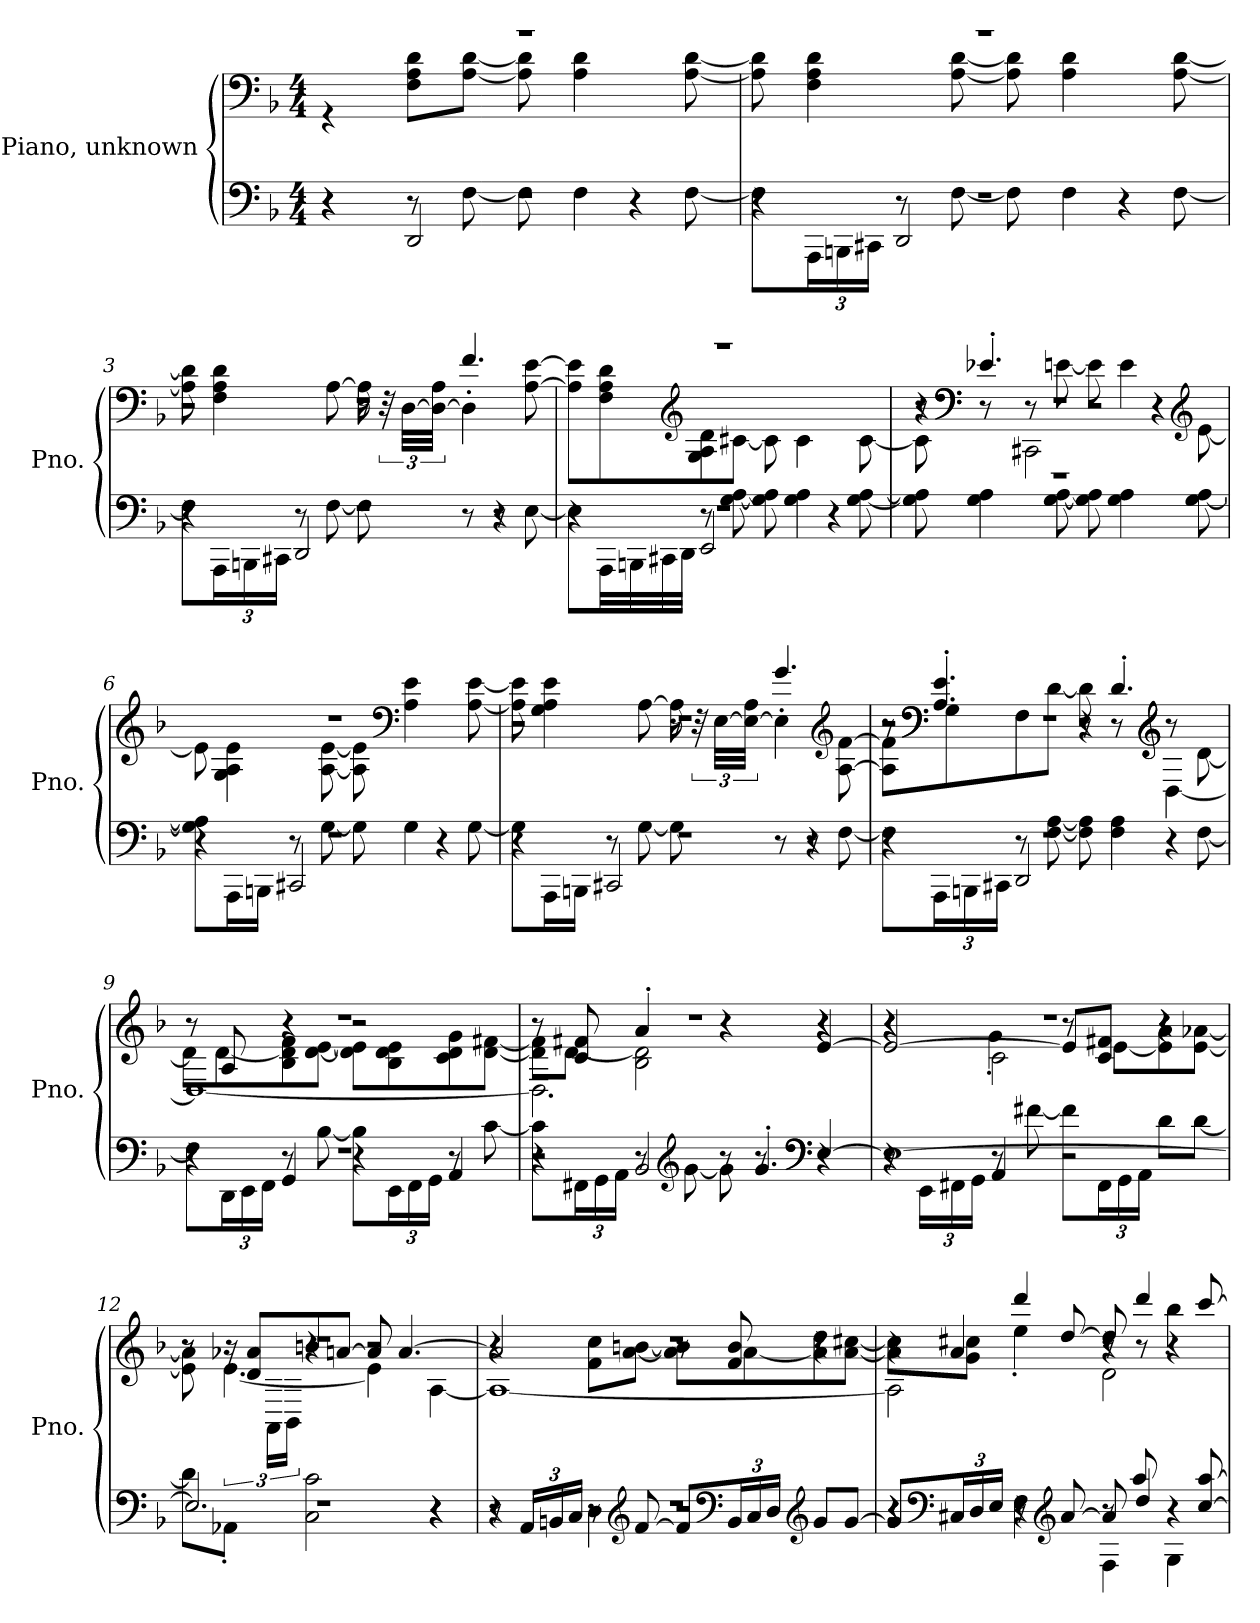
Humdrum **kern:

**kern	**kern
*part1	*part1
*staff2	*staff1
*I"Piano, unknown	*
*I'Pno.	*
*clefF4	*clefF4
*k[b-]	*k[b-]
*M4/4	*M4/4
*MM120	*MM120
=1	=1
*^	*^
*	*^	*	*
1r	4r	4r	1r	4r
.	8r	2DD/	.	8F\ 8A\ 8d\L
.	[8F\	.	.	[8A\ [8d\J
.	8F\]	.	.	8A\] 8d\]
.	4F\	.	.	4A\ 4d\
.	.	4r	.	.
.	[8F\	.	.	[8A\ [8d\
=2	=2	=2	=2	=2
1r	8F\L]	4r	1r	8A\] 8d\]
*	*Xbrackettup	*	*	*
.	24AAA\L	.	.	4F\ 4A\ 4d\
.	24BBBn\	.	.	.
.	24CC#X\JJ	.	.	.
.	8r	2DD/	.	.
.	[8F\	.	.	[8A\ [8d\
.	8F\]	.	.	8A\] 8d\]
.	4F\	.	.	4A\ 4d\
.	.	4r	.	.
.	[8F\	.	.	[8A\ [8d\
=3	=3	=3	=3	=3
*	*	*	*	*^
1r	8F\L]	4r	1r	2r	8A\] 8d\]
.	24AAA\L	.	.	.	4F\ 4A\ 4d\
.	24BBBn\	.	.	.	.
.	24CC#X\JJ	.	.	.	.
.	8r	2DD/	.	.	.
.	[8F\	.	.	.	[8A\
.	8F\]	.	.	8r	16A\]
.	.	.	.	.	48r
.	.	.	.	.	[48D\LLL
.	.	.	.	.	48D\_ 48A\JJJ
.	8r	.	.	4.f'/	4D\]
.	8r	4r	.	.	.
.	[8E\	.	.	.	[8A\ [8e\
*	*	*	*	*v	*v
!!LO:LB:g=z
=4	=4	=4	=4	=4
1r	8E\L]	4r	1r	8A\] 8e\]L
.	32AAA\LL	.	.	8F\ 8A\ 8d\
.	32BBBn\	.	.	.
.	32CC#X\	.	.	.
.	32DD\JJJ	.	.	.
*	*	*	*clefG2	*
.	8r	2EE/	.	8G\ 8A\ 8d\
.	[8G\ [8A\	.	.	[8c#X\J
.	8G\] 8A\]	.	.	8c#\]
.	4G\ 4A\	.	.	4c#\
.	.	4r	.	.
.	[8G\ [8A\	.	.	[8c#\
*	*v	*v	*	*
=5	=5	=5	=5
*	*	*^	*^
1r	8G\] 8A\]	1r	4r	8r	8c#\]
*	*	*clefF4	*	*	*
.	4G\ 4A\	.	.	4.e-X'/	8r
.	.	.	2CC#X\	.	8r
.	[8G\ [8A\	.	.	.	[8en\
.	8G\] 8A\]	.	.	2r	8e\]
.	4G\ 4A\	.	.	.	4e\
.	.	.	4r	.	.
*	*	*clefG2	*	*	*
.	[8G\ [8A\	.	.	.	[8e\
*	*	*	*v	*v	*v
!!LO:LB:g=z
=6	=6	=6	=6
*	*^	*	*
1r	8G\] 8A\]L	4r	1r	8e\]
.	16AAA\L	.	.	4G\ 4A\ 4e\
.	16BBBn\JJ	.	.	.
.	8r	2CC#X/	.	.
.	[8G\	.	.	[8A\ [8e\
.	8G\]	.	.	8A\] 8e\]
*	*	*	*clefF4	*
.	4G\	.	.	4A\ 4e\
.	.	4r	.	.
.	[8G\	.	.	[8A\ [8e\
=7	=7	=7	=7	=7
*	*	*	*	*^
1r	8G\L]	4r	1r	2r	8A\] 8e\]
.	16AAA\L	.	.	.	4G\ 4A\ 4e\
.	16BBBn\JJ	.	.	.	.
.	8r	2CC#X/	.	.	.
.	[8G\	.	.	.	[8A\
.	8G\]	.	.	8r	16A\]
.	.	.	.	.	48r
.	.	.	.	.	[48E\LLL
.	.	.	.	.	48E\_ 48A\JJJ
.	8r	.	.	4.g'/	4E\]
.	8r	4r	.	.	.
*	*	*	*clefG2	*	*
.	[8F\	.	.	.	[8A\ [8f\
!!LO:LB:g=z
=8	=8	=8	=8	=8	=8
*	*	*	*	*	*^
1r	8F\L]	4r	1r	2r	8r	8A\] 8f\]L
*	*	*	*clefF4	*	*	*
.	24AAA\L	.	.	.	4.A/' 4.e/'	8G\
.	24BBBn\	.	.	.	.	.
.	24CC#X\JJ	.	.	.	.	.
.	8r	2DD/	.	.	.	8F\
.	[8F\ [8A\	.	.	.	.	[8d\J
.	8F\] 8A\]	.	.	4r	8r	8d\]
.	4F\ 4A\	.	.	.	4.d'/	8r
*	*	*	*clefG2	*	*	*
.	.	4r	.	[4D\	.	8r
.	[8F\	.	.	.	.	[8d\
=9	=9	=9	=9	=9	=9	=9
1r	8F\L]	4r	1r	1D_	8r	8d\L]
.	24DD\L	.	.	.	8A/	[8d\
.	24EE\	.	.	.	.	.
.	24FF\JJ	.	.	.	.	.
.	8r	4GG/	.	.	4r	8B-\ 8d\] 8f\
.	[8B-\	.	.	.	.	[8d\ [8e\J
.	8B-\L]	4r	.	.	2r	8d\] 8e\]L
.	24EE\L	.	.	.	.	8B-\ 8d\ 8e\
.	24FF\	.	.	.	.	.
.	24GG\JJ	.	.	.	.	.
.	8r	4AA/	.	.	.	8c\ 8d\ 8g\
.	[8c\	.	.	.	.	[8d\ [8f#X\J
!!LO:LB:g=z	!!	!!	!!
=10	=10	=10	=10	=10	=10	=10
2r	8c\L]	4r	1r	2.D\]	8r	8d\] 8f#\]L
.	24FF#X\L	.	.	.	8c/ 8f#X/	[8d\J
.	24GG\	.	.	.	.	.
.	24AA\JJ	.	.	.	.	.
.	8r	2BB-/	.	.	4a'/	2B-\ 2d\]
*clefG2	*	*	*	*	*	*
.	[8g\	.	.	.	.	.
8r	8g\]	.	.	.	4r	.
4.g'/	8r	.	.	.	.	.
*clefF4	*	*	*	*	*	*
.	4r	[4E/	.	4r	[4e/	4r
=11	=11	=11	=11	=11	=11	=11
4r	8r	1E_	1r	4r	2e/_	4r
.	24EE\LL	.	.	.	.	.
.	24FF#X\	.	.	.	.	.
.	24GG\JJ	.	.	.	.	.
4AA/	8r	.	.	2c\	.	4g'\
.	[8f#X\	.	.	.	.	.
2r	8f#\L]	.	.	.	8e/L]	8r
.	24FF#\L	.	.	.	8c/ 8f#X/J	[8e\L
.	24GG\	.	.	.	.	.
.	24AA\JJ	.	.	.	.	.
.	8d\L	.	.	4r	4r	8e\] 8a\
.	[8d\J	.	.	.	.	[8e\ [8a-X\J
!!LO:LB:g=z	!!	!!	!!
=12	=12	=12	=12	=12	=12	=12
1r	8d\L]	2.E/]	1r	8r	8r	8e\] 8a-\]
.	8AA-X'\J	.	.	[4.e\	8d/ 8a-X/L	24r
.	.	.	.	.	.	24AA\LL
.	.	.	.	.	.	24BB-\JJ
.	2C\ 2c\	.	.	.	8bn/	4r
.	.	.	.	.	[8an/J	.
.	.	.	.	4e\]	8a/]	2r
.	.	.	.	.	[4.a/	.
.	4r	4r	.	[4A\	.	.
=13	=13	=13	=13	=13	=13	=13
1r	4r	8r	1r	1A_	2a/]	4r
.	.	24AA/LL	.	.	.	.
.	.	24BBn/	.	.	.	.
.	.	24C/JJ	.	.	.	.
.	4D\	8r	.	.	.	8f\ 8cc\L
*clefG2	*	*	*	*	*	*
.	.	[8f/	.	.	.	[8a\ [8bn\J
.	2r	8f/L]	.	.	8r	8a\] 8b\]L
*clefF4	*	*	*	*	*	*
.	.	24BB/L	.	.	8f/ 8b/	[8a\
.	.	24C/	.	.	.	.
.	.	24D/JJ	.	.	.	.
*clefG2	*	*	*	*	*	*
.	.	8g/L	.	.	4r	8a\] 8dd\
.	.	[8g/J	.	.	.	[8a\ [8cc#X\J
!!LO:PB:g=z	!!	!!	!!
=14	=14	=14	=14	=14	=14	=14
4r	4r	8g/L]	4r	2A\]	8r	8a\] 8cc#\]L
*clefF4	*	*	*	*	*	*
.	.	24C#X/L	.	.	4a/	8g\ 8cc#X\J
.	.	24D/	.	.	.	.
.	.	24E/JJ	.	.	.	.
8r	4F\	4r	4ddd/	.	.	4ee'\
*clefG2	*	*	*	*	*	*
[8a/	.	.	.	.	[8dd/	.
8a/]	4F\	8r	8r	2d\	8dd/]	4r
4dd/	.	8aa/	4ddd/	.	8r	.
.	4G\	4r	.	.	4r	4bb-'\
[8cc/ [8aa/	.	.	[8ccc/	.	.	.
*v	*v	*v	*	*	*	*
*	*v	*v	*v	*v
=	=
*-	*-
